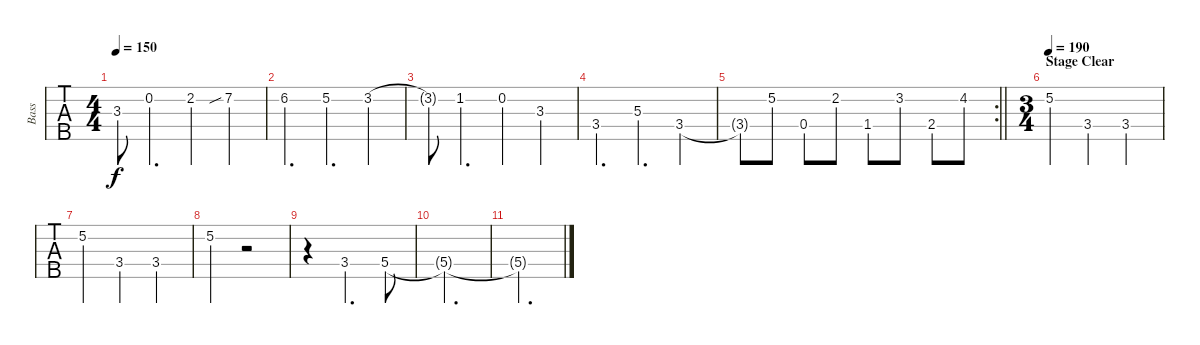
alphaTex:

\track ("Bass" "Bass") {instrument electricbassfinger}
\staff {tabs}
\tuning (G2 D2 A1 E1 B0) {hide}
\ts (4 4)
\tempo 150
\clef f4
\ks c
3.3{t}.8{dy f} 0.2.4{d} 2.2{st}.4 7.2{sib}.4 |
6.2.4{d} 5.2.4{d} 3.2.4 |
3.2{t}.8 1.2.4{d} 0.2{st}.4 3.3{st}.4 |
3.4.4{d} 5.3.4{d} 3.4.4 |
\rc 2
\barLineRight lightlight
3.4{t}.8 5.2.8 0.4.8 2.2.8 1.4.8 3.2.8 2.4.8 4.2.8 |
\ts (3 4)
\section ("" "Stage Clear")
\tempo 190
5.2.4 3.4.4 3.4.4 |
5.2.4 3.4.4 3.4.4 |
5.2.4 r.2 |
r.4 3.4.4{d} 5.4.8 |
5.4{t}.2{d} |
5.4{t}.2{d}
